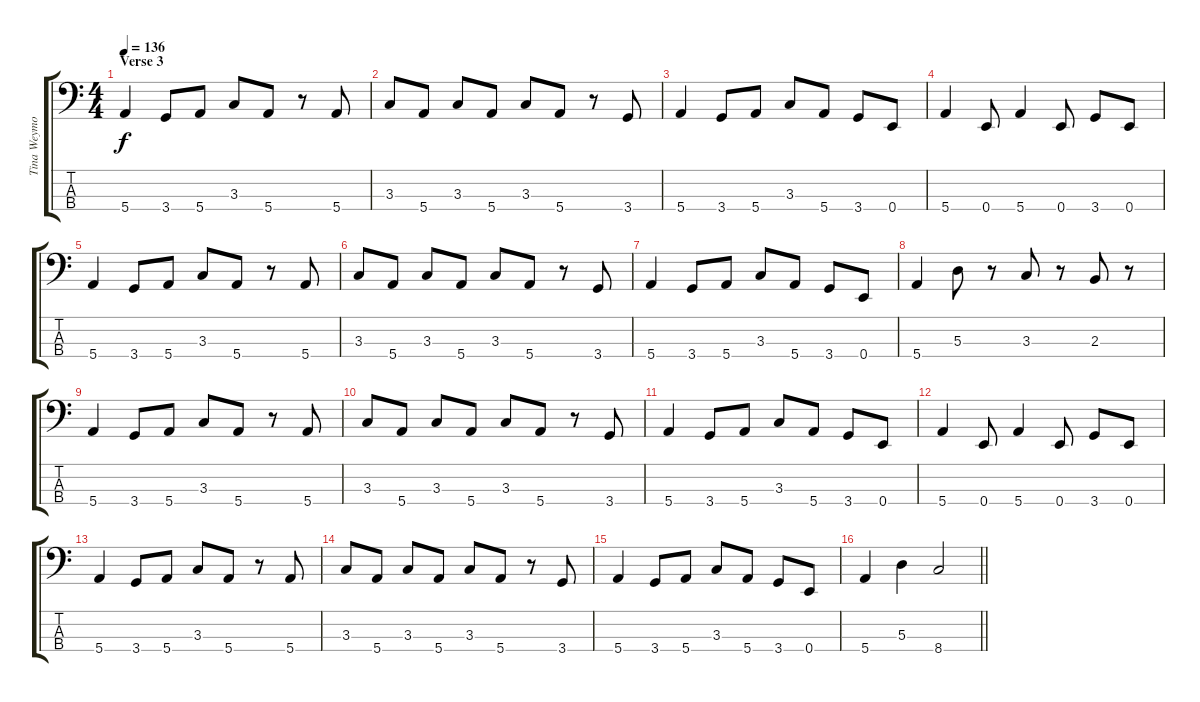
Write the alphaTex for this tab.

\track ("Tina Weymouth" "Tina Weymo") {instrument electricbassfinger}
\staff {score tabs}
\tuning (G2 D2 A1 E1) {hide}
\ts (4 4)
\section ("" "Verse 3")
\tempo 136
\clef f4
\ks c
5.4.4{dy f} 3.4.8 5.4.8 3.3.8 5.4.8 r.8 5.4.8 |
3.3.8 5.4.8 3.3.8 5.4.8 3.3.8 5.4.8 r.8 3.4.8 |
5.4.4 3.4.8 5.4.8 3.3.8 5.4.8 3.4.8 0.4.8 |
5.4.4 0.4.8 5.4.4 0.4.8 3.4.8 0.4.8 |
5.4.4 3.4.8 5.4.8 3.3.8 5.4.8 r.8 5.4.8 |
3.3.8 5.4.8 3.3.8 5.4.8 3.3.8 5.4.8 r.8 3.4.8 |
5.4.4 3.4.8 5.4.8 3.3.8 5.4.8 3.4.8 0.4.8 |
5.4.4 5.3.8 r.8 3.3.8 r.8 2.3.8 r.8 |
5.4.4 3.4.8 5.4.8 3.3.8 5.4.8 r.8 5.4.8 |
3.3.8 5.4.8 3.3.8 5.4.8 3.3.8 5.4.8 r.8 3.4.8 |
5.4.4 3.4.8 5.4.8 3.3.8 5.4.8 3.4.8 0.4.8 |
5.4.4 0.4.8 5.4.4 0.4.8 3.4.8 0.4.8 |
5.4.4 3.4.8 5.4.8 3.3.8 5.4.8 r.8 5.4.8 |
3.3.8 5.4.8 3.3.8 5.4.8 3.3.8 5.4.8 r.8 3.4.8 |
5.4.4 3.4.8 5.4.8 3.3.8 5.4.8 3.4.8 0.4.8 |
\barLineRight lightlight
5.4.4 5.3.4 8.4.2
